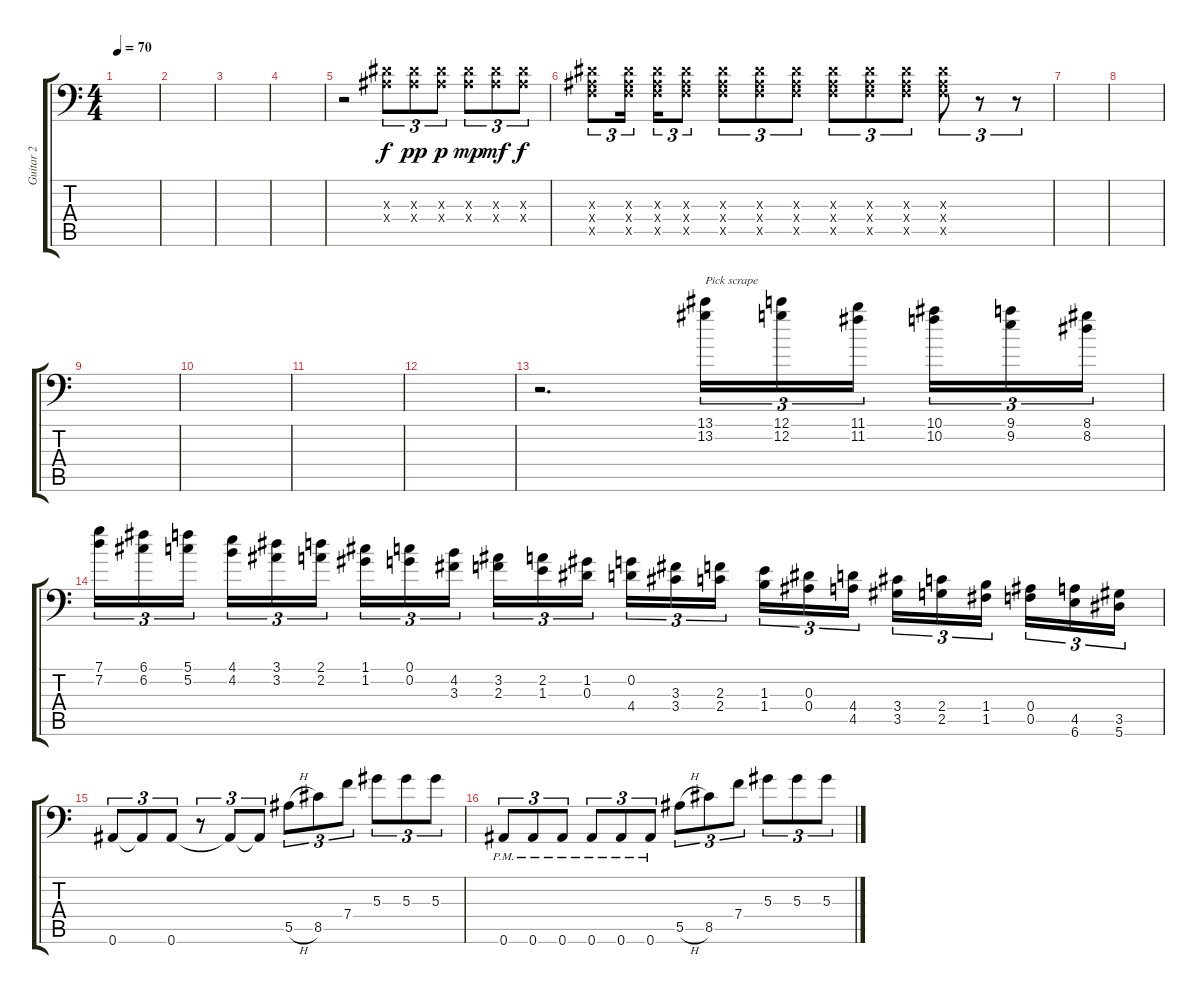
\track ("Guitar 2" "Guitar 2") {instrument overdrivenguitar}
\staff {score tabs}
\tuning (C4 G3 Eb3 Bb2 F2 Bb1) {hide}
\ts (4 4)
\tempo 70
\clef f4
\ks c
|
|
|
|
r.2 (0.3{x} 0.4{x}).8{tu (3 2)} (0.3{x} 0.4{x}).8{tu (3 2) dy pp} (0.3{x} 0.4{x}).8{tu (3 2) dy p} (0.3{x} 0.4{x}).8{tu (3 2) dy mp} (0.3{x} 0.4{x}).8{tu (3 2) dy mf} (0.3{x} 0.4{x}).8{tu (3 2) dy f} |
(0.3{x} 0.4{x} 0.5{x}).8{tu (3 2)} (0.3{x} 0.4{x} 0.5{x}).16{tu (3 2) beam splitsecondary} (0.3{x} 0.4{x} 0.5{x}).16{tu (3 2)} (0.3{x} 0.4{x} 0.5{x}).8{tu (3 2)} (0.3{x} 0.4{x} 0.5{x}).8{tu (3 2)} (0.3{x} 0.4{x} 0.5{x}).8{tu (3 2)} (0.3{x} 0.4{x} 0.5{x}).8{tu (3 2)} (0.3{x} 0.4{x} 0.5{x}).8{tu (3 2)} (0.3{x} 0.4{x} 0.5{x}).8{tu (3 2)} (0.3{x} 0.4{x} 0.5{x}).8{tu (3 2)} (0.3{x} 0.4{x} 0.5{x}).8{tu (3 2)} r.8{tu (3 2)} r.8{tu (3 2)} |
|
|
|
|
|
|
r.2{d} (13.1 13.2).16{tu (3 2) txt "Pick scrape"} (12.1 12.2).16{tu (3 2)} (11.1 11.2).16{tu (3 2) beam splitsecondary} (10.1 10.2).16{tu (3 2)} (9.1 9.2).16{tu (3 2)} (8.1 8.2).16{tu (3 2)} |
(7.1 7.2).16{tu (3 2)} (6.1 6.2).16{tu (3 2)} (5.1 5.2).16{tu (3 2) beam splitsecondary} (4.1 4.2).16{tu (3 2)} (3.1 3.2).16{tu (3 2)} (2.1 2.2).16{tu (3 2)} (1.1 1.2).16{tu (3 2)} (0.1 0.2).16{tu (3 2)} (4.2 3.3).16{tu (3 2) beam splitsecondary} (3.2 2.3).16{tu (3 2)} (2.2 1.3).16{tu (3 2)} (1.2 0.3).16{tu (3 2)} (0.2 4.4).16{tu (3 2)} (3.3 3.4).16{tu (3 2)} (2.3 2.4).16{tu (3 2) beam splitsecondary} (1.3 1.4).16{tu (3 2)} (0.3 0.4).16{tu (3 2)} (4.4 4.5).16{tu (3 2)} (3.4 3.5).16{tu (3 2)} (2.4 2.5).16{tu (3 2)} (1.4 1.5).16{tu (3 2) beam splitsecondary} (0.4 0.5).16{tu (3 2)} (4.5 6.6).16{tu (3 2)} (3.5 5.6).16{tu (3 2)} |
0.6.8{tu (3 2)} 0.6{t}.8{tu (3 2)} 0.6.8{tu (3 2)} r.8{tu (3 2)} 0.6{t}.8{tu (3 2)} 0.6{t}.8{tu (3 2)} 5.5{h}.8{tu (3 2)} 8.5.8{tu (3 2)} 7.4.8{tu (3 2)} 5.3.8{tu (3 2)} 5.3.8{tu (3 2)} 5.3.8{tu (3 2)} |
0.6{pm}.8{tu (3 2)} 0.6{pm}.8{tu (3 2)} 0.6{pm}.8{tu (3 2)} 0.6{pm}.8{tu (3 2)} 0.6{pm}.8{tu (3 2)} 0.6{pm}.8{tu (3 2)} 5.5{h}.8{tu (3 2)} 8.5.8{tu (3 2)} 7.4.8{tu (3 2)} 5.3.8{tu (3 2)} 5.3.8{tu (3 2)} 5.3.8{tu (3 2)}
